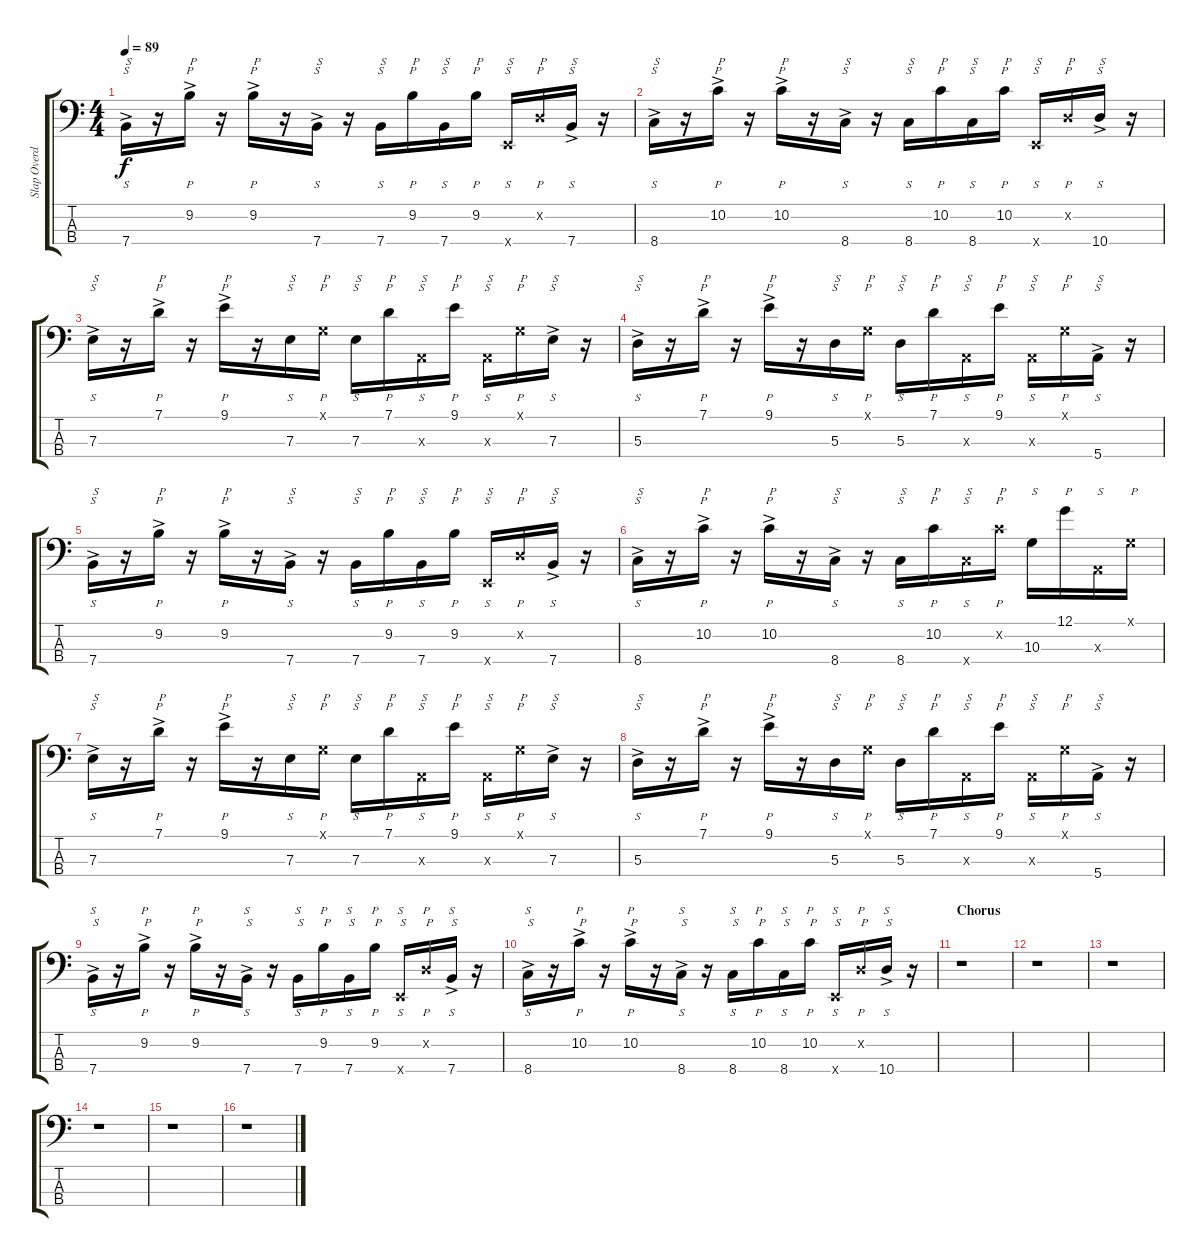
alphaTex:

\track ("Slap Overdub" "Slap Overd") {instrument slapbass1}
\staff {score tabs}
\tuning (G2 D2 A1 E1) {hide}
\ts (4 4)
\tempo 89
\clef f4
\ks c
7.4{ac}.16{s txt "S" dy f} r.16 9.2{ac}.16{p txt "P"} r.16 9.2{ac}.16{p txt "P"} r.16 7.4{ac}.16{s txt "S"} r.16 7.4.16{s txt "S"} 9.2.16{p txt "P"} 7.4.16{s txt "S"} 9.2.16{p txt "P"} 0.4{x}.16{s txt "S"} 0.2{x}.16{p txt "P"} 7.4{ac}.16{s txt "S"} r.16 |
8.4{ac}.16{s txt "S"} r.16 10.2{ac}.16{p txt "P"} r.16 10.2{ac}.16{p txt "P"} r.16 8.4{ac}.16{s txt "S"} r.16 8.4.16{s txt "S"} 10.2.16{p txt "P"} 8.4.16{s txt "S"} 10.2.16{p txt "P"} 0.4{x}.16{s txt "S"} 0.2{x}.16{p txt "P"} 10.4{ac}.16{s txt "S"} r.16 |
7.3{ac}.16{s txt "S"} r.16 7.1{ac}.16{p txt "P"} r.16 9.1{ac}.16{p txt "P"} r.16 7.3.16{s txt "S"} 0.1{x}.16{p txt "P"} 7.3.16{s txt "S"} 7.1.16{p txt "P"} 0.3{x}.16{s txt "S"} 9.1.16{p txt "P"} 0.3{x}.16{s txt "S"} 0.1{x}.16{p txt "P"} 7.3{ac}.16{s txt "S"} r.16 |
5.3{ac}.16{s txt "S"} r.16 7.1{ac}.16{p txt "P"} r.16 9.1{ac}.16{p txt "P"} r.16 5.3.16{s txt "S"} 0.1{x}.16{p txt "P"} 5.3.16{s txt "S"} 7.1.16{p txt "P"} 0.3{x}.16{s txt "S"} 9.1.16{p txt "P"} 0.3{x}.16{s txt "S"} 0.1{x}.16{p txt "P"} 5.4{ac}.16{s txt "S"} r.16 |
7.4{ac}.16{s txt "S"} r.16 9.2{ac}.16{p txt "P"} r.16 9.2{ac}.16{p txt "P"} r.16 7.4{ac}.16{s txt "S"} r.16 7.4.16{s txt "S"} 9.2.16{p txt "P"} 7.4.16{s txt "S"} 9.2.16{p txt "P"} 0.4{x}.16{s txt "S"} 0.2{x}.16{p txt "P"} 7.4{ac}.16{s txt "S"} r.16 |
8.4{ac}.16{s txt "S"} r.16 10.2{ac}.16{p txt "P"} r.16 10.2{ac}.16{p txt "P"} r.16 8.4{ac}.16{s txt "S"} r.16 8.4.16{s txt "S"} 10.2.16{p txt "P"} 8.4{x}.16{s txt "S"} 10.2{x}.16{p txt "P"} 10.3.16{txt "S"} 12.1.16{txt "P"} 0.3{x}.16{txt "S"} 0.1{x}.16{txt "P"} |
7.3{ac}.16{s txt "S"} r.16 7.1{ac}.16{p txt "P"} r.16 9.1{ac}.16{p txt "P"} r.16 7.3.16{s txt "S"} 0.1{x}.16{p txt "P"} 7.3.16{s txt "S"} 7.1.16{p txt "P"} 0.3{x}.16{s txt "S"} 9.1.16{p txt "P"} 0.3{x}.16{s txt "S"} 0.1{x}.16{p txt "P"} 7.3{ac}.16{s txt "S"} r.16 |
5.3{ac}.16{s txt "S"} r.16 7.1{ac}.16{p txt "P"} r.16 9.1{ac}.16{p txt "P"} r.16 5.3.16{s txt "S"} 0.1{x}.16{p txt "P"} 5.3.16{s txt "S"} 7.1.16{p txt "P"} 0.3{x}.16{s txt "S"} 9.1.16{p txt "P"} 0.3{x}.16{s txt "S"} 0.1{x}.16{p txt "P"} 5.4{ac}.16{s txt "S"} r.16 |
7.4{ac}.16{s txt "S"} r.16 9.2{ac}.16{p txt "P"} r.16 9.2{ac}.16{p txt "P"} r.16 7.4{ac}.16{s txt "S"} r.16 7.4.16{s txt "S"} 9.2.16{p txt "P"} 7.4.16{s txt "S"} 9.2.16{p txt "P"} 0.4{x}.16{s txt "S"} 0.2{x}.16{p txt "P"} 7.4{ac}.16{s txt "S"} r.16 |
8.4{ac}.16{s txt "S"} r.16 10.2{ac}.16{p txt "P"} r.16 10.2{ac}.16{p txt "P"} r.16 8.4{ac}.16{s txt "S"} r.16 8.4.16{s txt "S"} 10.2.16{p txt "P"} 8.4.16{s txt "S"} 10.2.16{p txt "P"} 0.4{x}.16{s txt "S"} 0.2{x}.16{p txt "P"} 10.4{ac}.16{s txt "S"} r.16 |
\section ("" "Chorus")
r.1 |
r.1 |
r.1 |
r.1 |
r.1 |
r.1
